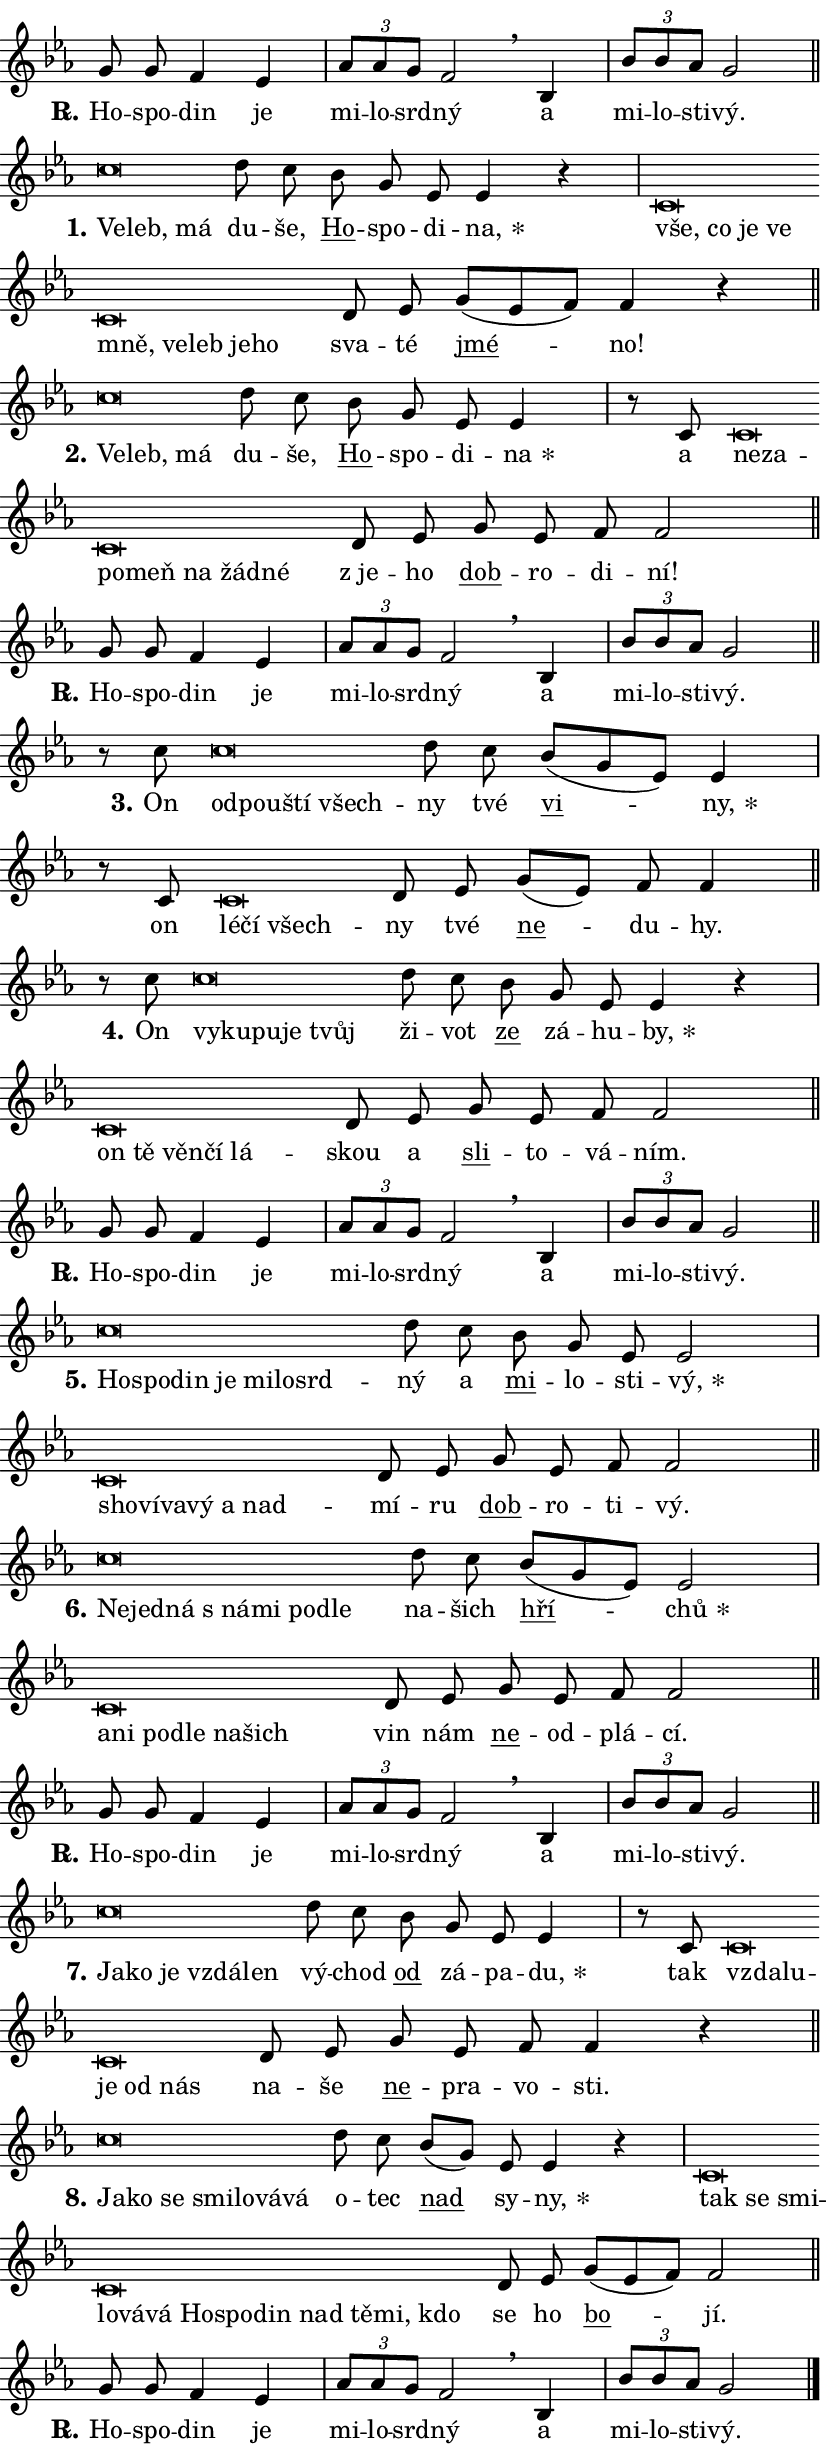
\version "2.24.0"
\header { tagline = "" }
\paper {
  indent = 0\cm
  top-margin = 0\cm
  right-margin = 0.13\cm % to fit lyric hyphens
  bottom-margin = 0\cm
  left-margin = 0\cm
  paper-width = 14\cm
  page-breaking = #ly:one-page-breaking
  system-system-spacing.basic-distance = #11
  score-system-spacing.basic-distance = #11
  ragged-last = ##f
}


%% Author: Thomas Morley
%% https://lists.gnu.org/archive/html/lilypond-user/2020-05/msg00002.html
#(define (line-position grob)
"Returns position of @var[grob} in current system:
   @code{'start}, if at first time-step
   @code{'end}, if at last time-step
   @code{'middle} otherwise
"
  (let* ((col (ly:item-get-column grob))
         (ln (ly:grob-object col 'left-neighbor))
         (rn (ly:grob-object col 'right-neighbor))
         (col-to-check-left (if (ly:grob? ln) ln col))
         (col-to-check-right (if (ly:grob? rn) rn col))
         (break-dir-left
           (and
             (ly:grob-property col-to-check-left 'non-musical #f)
             (ly:item-break-dir col-to-check-left)))
         (break-dir-right
           (and
             (ly:grob-property col-to-check-right 'non-musical #f)
             (ly:item-break-dir col-to-check-right))))
        (cond ((eqv? 1 break-dir-left) 'start)
              ((eqv? -1 break-dir-right) 'end)
              (else 'middle))))

#(define (tranparent-at-line-position vctor)
  (lambda (grob)
  "Relying on @code{line-position} select the relevant enry from @var{vctor}.
Used to determine transparency,"
    (case (line-position grob)
      ((end) (not (vector-ref vctor 0)))
      ((middle) (not (vector-ref vctor 1)))
      ((start) (not (vector-ref vctor 2))))))

noteHeadBreakVisibility =
#(define-music-function (break-visibility)(vector?)
"Makes @code{NoteHead}s transparent relying on @var{break-visibility}"
#{
  \override NoteHead.transparent =
    #(tranparent-at-line-position break-visibility)
#})

#(define delete-ledgers-for-transparent-note-heads
  (lambda (grob)
    "Reads whether a @code{NoteHead} is transparent.
If so this @code{NoteHead} is removed from @code{'note-heads} from
@var{grob}, which is supposed to be @code{LedgerLineSpanner}.
As a result ledgers are not printed for this @code{NoteHead}"
    (let* ((nhds-array (ly:grob-object grob 'note-heads))
           (nhds-list
             (if (ly:grob-array? nhds-array)
                 (ly:grob-array->list nhds-array)
                 '()))
           ;; Relies on the transparent-property being done before
           ;; Staff.LedgerLineSpanner.after-line-breaking is executed.
           ;; This is fragile ...
           (to-keep
             (remove
               (lambda (nhd)
                 (ly:grob-property nhd 'transparent #f))
               nhds-list)))
      ;; TODO find a better method to iterate over grob-arrays, similiar
      ;; to filter/remove etc for lists
      ;; For now rebuilt from scratch
      (set! (ly:grob-object grob 'note-heads)  '())
      (for-each
        (lambda (nhd)
          (ly:pointer-group-interface::add-grob grob 'note-heads nhd))
        to-keep))))

squashNotes = {
  \override NoteHead.X-extent = #'(-0.2 . 0.2)
  \override NoteHead.Y-extent = #'(-0.75 . 0)
  \override NoteHead.stencil =
    #(lambda (grob)
       (let ((pos (ly:grob-property grob 'staff-position)))
         (begin
           (if (< pos -7) (display "ERROR: Lower brevis then expected\n") (display ""))
           (if (<= pos -6) ly:text-interface::print ly:note-head::print))))
}
unSquashNotes = {
  \revert NoteHead.X-extent
  \revert NoteHead.Y-extent
  \revert NoteHead.stencil
}

hideNotes = \noteHeadBreakVisibility #begin-of-line-visible
unHideNotes = \noteHeadBreakVisibility #all-visible

% work-around for resetting accidentals
% https://lilypond.org/doc/v2.23/Documentation/notation/displaying-rhythms#unmetered-music
cadenzaMeasure = {
  \cadenzaOff
  \partial 1024 s1024
  \cadenzaOn
}

#(define-markup-command (accent layout props text) (markup?)
  "Underline accented syllable"
  (interpret-markup layout props
    #{\markup \override #'(offset . 4.3) \underline { #text }#}))

responsum = \markup \concat {
  "R" \hspace #-1.05 \path #0.1 #'((moveto 0 0.07) (lineto 0.9 0.8)) \hspace #0.05 "."
}

spaceSize = #0.6828661417322834 % exact space size for TeX Gyre Schola

\layout {
  \context {
    \Staff
    \remove "Time_signature_engraver"
    \override LedgerLineSpanner.after-line-breaking = #delete-ledgers-for-transparent-note-heads
  }
  \context {
    \Lyrics {
      \override LyricSpace.minimum-distance = \spaceSize
      \override LyricText.font-name = #"TeX Gyre Schola"
      \override LyricText.font-size = 1
      \override StanzaNumber.font-name = #"TeX Gyre Schola Bold"
      \override StanzaNumber.font-size = 1
    }
  }
  \context {
    \Score 
    \override NoteHead.text =
      #(lambda (grob) 
        (let ((pos (ly:grob-property grob 'staff-position)))
          #{\markup {
            \combine
              \halign #-0.55 \raise #(if (= pos -6) 0 0.5) \override #'(thickness . 2) \draw-line #'(3.2 . 0)
              \musicglyph "noteheads.sM1"
          }#}))
  }
}

% magnetic-lyrics.ily
%
%   written by
%     Jean Abou Samra <jean@abou-samra.fr>
%     Werner Lemberg <wl@gnu.org>
%
%   adapted by
%     Jiri Hon <jiri.hon@gmail.com>
%
% Version 2022-Apr-15

% https://www.mail-archive.com/lilypond-user@gnu.org/msg149350.html

#(define (Left_hyphen_pointer_engraver context)
   "Collect syllable-hyphen-syllable occurrences in lyrics and store
them in properties.  This engraver only looks to the left.  For
example, if the lyrics input is @code{foo -- bar}, it does the
following.

@itemize @bullet
@item
Set the @code{text} property of the @code{LyricHyphen} grob between
@q{foo} and @q{bar} to @code{foo}.

@item
Set the @code{left-hyphen} property of the @code{LyricText} grob with
text @q{foo} to the @code{LyricHyphen} grob between @q{foo} and
@q{bar}.
@end itemize

Use this auxiliary engraver in combination with the
@code{lyric-@/text::@/apply-@/magnetic-@/offset!} hook."
   (let ((hyphen #f)
         (text #f))
     (make-engraver
      (acknowledgers
       ((lyric-syllable-interface engraver grob source-engraver)
        (set! text grob)))
      (end-acknowledgers
       ((lyric-hyphen-interface engraver grob source-engraver)
        ;(when (not (grob::has-interface grob 'lyric-space-interface))
          (set! hyphen grob)));)
      ((stop-translation-timestep engraver)
       (when (and text hyphen)
         (ly:grob-set-object! text 'left-hyphen hyphen))
       (set! text #f)
       (set! hyphen #f)))))

#(define (lyric-text::apply-magnetic-offset! grob)
   "If the space between two syllables is less than the value in
property @code{LyricText@/.details@/.squash-threshold}, move the right
syllable to the left so that it gets concatenated with the left
syllable.

Use this function as a hook for
@code{LyricText@/.after-@/line-@/breaking} if the
@code{Left_@/hyphen_@/pointer_@/engraver} is active."
   (let ((hyphen (ly:grob-object grob 'left-hyphen #f)))
     (when hyphen
       (let ((left-text (ly:spanner-bound hyphen LEFT)))
         (when (grob::has-interface left-text 'lyric-syllable-interface)
           (let* ((common (ly:grob-common-refpoint grob left-text X))
                  (this-x-ext (ly:grob-extent grob common X))
                  (left-x-ext
                   (begin
                     ;; Trigger magnetism for left-text.
                     (ly:grob-property left-text 'after-line-breaking)
                     (ly:grob-extent left-text common X)))
                  ;; `delta` is the gap width between two syllables.
                  (delta (- (interval-start this-x-ext)
                            (interval-end left-x-ext)))
                  (details (ly:grob-property grob 'details))
                  (threshold (assoc-get 'squash-threshold details 0.2)))
             (when (< delta threshold)
               (let* (;; We have to manipulate the input text so that
                      ;; ligatures crossing syllable boundaries are not
                      ;; disabled.  For languages based on the Latin
                      ;; script this is essentially a beautification.
                      ;; However, for non-Western scripts it can be a
                      ;; necessity.
                      (lt (ly:grob-property left-text 'text))
                      (rt (ly:grob-property grob 'text))
                      (is-space (grob::has-interface hyphen 'lyric-space-interface))
                      (space (if is-space " " ""))
                      (extra-delta (if is-space spaceSize 0))
                      ;; Append new syllable.
                      (ltrt-space (if (and (string? lt) (string? rt))
                                (string-append lt space rt)
                                (make-concat-markup (list lt space rt))))
                      ;; Right-align `ltrt` to the right side.
                      (ltrt-space-markup (grob-interpret-markup
                               grob
                               (make-translate-markup
                                (cons (interval-length this-x-ext) 0)
                                (make-right-align-markup ltrt-space)))))
                 (begin
                   ;; Don't print `left-text`.
                   (ly:grob-set-property! left-text 'stencil #f)
                   ;; Set text and stencil (which holds all collected
                   ;; syllables so far) and shift it to the left.
                   (ly:grob-set-property! grob 'text ltrt-space)
                   (ly:grob-set-property! grob 'stencil ltrt-space-markup)
                   (ly:grob-translate-axis! grob (- (- delta extra-delta)) X))))))))))


#(define (lyric-hyphen::displace-bounds-first grob)
   ;; Make very sure this callback isn't triggered too early.
   (let ((left (ly:spanner-bound grob LEFT))
         (right (ly:spanner-bound grob RIGHT)))
     (ly:grob-property left 'after-line-breaking)
     (ly:grob-property right 'after-line-breaking)
     (ly:lyric-hyphen::print grob)))

squashThreshold = #0.4

\layout {
  \context {
    \Lyrics
    \consists #Left_hyphen_pointer_engraver
    \override LyricText.after-line-breaking =
      #lyric-text::apply-magnetic-offset!
    \override LyricHyphen.stencil = #lyric-hyphen::displace-bounds-first
    \override LyricText.details.squash-threshold = \squashThreshold
    \override LyricHyphen.minimum-distance = 0
    \override LyricHyphen.minimum-length = \squashThreshold
  }
}

squashText = \override LyricText.details.squash-threshold = 9999
unSquashText = \override LyricText.details.squash-threshold = \squashThreshold

leftText = \override LyricText.self-alignment-X = #LEFT
unLeftText = \revert LyricText.self-alignment-X

starOffset = #(lambda (grob) 
                (let ((x_offset (ly:self-alignment-interface::aligned-on-x-parent grob)))
                  (if (= x_offset 0) 0 (+ x_offset 1.2))))

star = #(define-music-function (syllable)(string?)
"Append star separator at the end of a syllable"
#{
  \once \override LyricText.X-offset = #starOffset
  \lyricmode { \markup {
    #syllable
    \override #'((font-name . "TeX Gyre Schola Bold")) \hspace #0.2 \lower #0.65 \larger "*"
  } }
#})

starAccent = #(define-music-function (syllable)(string?)
"Append star separator at the end of a syllable and make accent"
#{
  \once \override LyricText.X-offset = #starOffset
  \lyricmode { \markup {
    \accent #syllable
    \override #'((font-name . "TeX Gyre Schola Bold")) \hspace #0.2 \lower #0.65 \larger "*"
  } }
#})

breath = #(define-music-function (syllable)(string?)
"Append breathing indicator at the end of a syllable"
#{
  \lyricmode { \markup { #syllable "+" } }
#})

optionalBreath = #(define-music-function (syllable)(string?)
"Append optional breathing indicator at the end of a syllable"
#{
  \lyricmode { \markup { #syllable "(+)" } }
#})


\score {
    <<
        \new Voice = "melody" { \cadenzaOn \key es \major \relative { g'8 g f4 es \cadenzaMeasure \bar "|" \tuplet 3/2 { as8[ as g] } f2 \breathe \bar "" bes,4 \cadenzaMeasure \bar "|" \tuplet 3/2 { bes'8[ bes as] } g2 \cadenzaMeasure \bar "||" \break } }
        \new Lyrics \lyricsto "melody" { \lyricmode { \set stanza = \responsum
Ho -- spo -- din je mi -- lo -- srd -- ný a mi -- lo -- sti -- vý. } }
    >>
    \layout {}
}

\score {
    <<
        \new Voice = "melody" { \cadenzaOn \key es \major \relative { \squashNotes c''\breve*1/16 \hideNotes \breve*1/16 \breve*1/16 \bar "" \unHideNotes \unSquashNotes d8 c \bar "" bes g es es4 r \cadenzaMeasure \bar "|" \squashNotes c\breve*1/16 \hideNotes \breve*1/16 \bar "" \breve*1/16 \bar "" \breve*1/16 \bar "" \breve*1/16 \bar "" \breve*1/16 \bar "" \breve*1/16 \bar "" \breve*1/16 \breve*1/16 \bar "" \unHideNotes \unSquashNotes d8 es \bar "" g[( es f)] f4 r \cadenzaMeasure \bar "||" \break } }
        \new Lyrics \lyricsto "melody" { \lyricmode { \set stanza = "1."
\leftText Ve -- \squashText leb, má \unLeftText \unSquashText du -- še, \markup \accent Ho -- spo -- di -- \star na, \leftText vše, \squashText co je ve mně, ve -- leb je -- ho \unLeftText \unSquashText sva -- té \markup \accent jmé -- no! } }
    >>
    \layout {}
}

\score {
    <<
        \new Voice = "melody" { \cadenzaOn \key es \major \relative { \squashNotes c''\breve*1/16 \hideNotes \breve*1/16 \breve*1/16 \bar "" \unHideNotes \unSquashNotes d8 c \bar "" bes g es es4 \cadenzaMeasure \bar "|" r8 c \squashNotes c\breve*1/16 \hideNotes \breve*1/16 \bar "" \breve*1/16 \bar "" \breve*1/16 \bar "" \breve*1/16 \bar "" \breve*1/16 \breve*1/16 \bar "" \unHideNotes \unSquashNotes d8 es \bar "" g es f f2 \cadenzaMeasure \bar "||" \break } }
        \new Lyrics \lyricsto "melody" { \lyricmode { \set stanza = "2."
\leftText Ve -- \squashText leb, má \unLeftText \unSquashText du -- še, \markup \accent Ho -- spo -- di -- \star na a \leftText ne -- \squashText za -- po -- meň na žád -- né \unLeftText \unSquashText "z je" -- ho \markup \accent dob -- ro -- di -- ní! } }
    >>
    \layout {}
}

\score {
    <<
        \new Voice = "melody" { \cadenzaOn \key es \major \relative { g'8 g f4 es \cadenzaMeasure \bar "|" \tuplet 3/2 { as8[ as g] } f2 \breathe \bar "" bes,4 \cadenzaMeasure \bar "|" \tuplet 3/2 { bes'8[ bes as] } g2 \cadenzaMeasure \bar "||" \break } }
        \new Lyrics \lyricsto "melody" { \lyricmode { \set stanza = \responsum
Ho -- spo -- din je mi -- lo -- srd -- ný a mi -- lo -- sti -- vý. } }
    >>
    \layout {}
}

\score {
    <<
        \new Voice = "melody" { \cadenzaOn \key es \major \relative { r8 c''8 \squashNotes c\breve*1/16 \hideNotes \breve*1/16 \bar "" \breve*1/16 \breve*1/16 \bar "" \unHideNotes \unSquashNotes d8 c \bar "" bes[( g es)] es4 \cadenzaMeasure \bar "|" r8 c \squashNotes c\breve*1/16 \hideNotes \breve*1/16 \breve*1/16 \bar "" \unHideNotes \unSquashNotes d8 es \bar "" g[( es)] f f4 \cadenzaMeasure \bar "||" \break } }
        \new Lyrics \lyricsto "melody" { \lyricmode { \set stanza = "3."
On \leftText od -- \squashText pou -- ští všech -- \unLeftText \unSquashText ny tvé \markup \accent vi -- \star ny, on \leftText lé -- \squashText čí všech -- \unLeftText \unSquashText ny tvé \markup \accent ne -- du -- hy. } }
    >>
    \layout {}
}

\score {
    <<
        \new Voice = "melody" { \cadenzaOn \key es \major \relative { r8 c''8 \squashNotes c\breve*1/16 \hideNotes \breve*1/16 \bar "" \breve*1/16 \bar "" \breve*1/16 \breve*1/16 \bar "" \unHideNotes \unSquashNotes d8 c \bar "" bes g es es4 r \cadenzaMeasure \bar "|" \squashNotes c\breve*1/16 \hideNotes \breve*1/16 \bar "" \breve*1/16 \bar "" \breve*1/16 \breve*1/16 \bar "" \unHideNotes \unSquashNotes d8 es \bar "" g es f f2 \cadenzaMeasure \bar "||" \break } }
        \new Lyrics \lyricsto "melody" { \lyricmode { \set stanza = "4."
On \leftText vy -- \squashText ku -- pu -- je tvůj \unLeftText \unSquashText ži -- vot \markup \accent ze zá -- hu -- \star by, \leftText on \squashText tě věn -- čí lá -- \unLeftText \unSquashText skou a \markup \accent sli -- to -- vá -- ním. } }
    >>
    \layout {}
}

\score {
    <<
        \new Voice = "melody" { \cadenzaOn \key es \major \relative { g'8 g f4 es \cadenzaMeasure \bar "|" \tuplet 3/2 { as8[ as g] } f2 \breathe \bar "" bes,4 \cadenzaMeasure \bar "|" \tuplet 3/2 { bes'8[ bes as] } g2 \cadenzaMeasure \bar "||" \break } }
        \new Lyrics \lyricsto "melody" { \lyricmode { \set stanza = \responsum
Ho -- spo -- din je mi -- lo -- srd -- ný a mi -- lo -- sti -- vý. } }
    >>
    \layout {}
}

\score {
    <<
        \new Voice = "melody" { \cadenzaOn \key es \major \relative { \squashNotes c''\breve*1/16 \hideNotes \breve*1/16 \bar "" \breve*1/16 \bar "" \breve*1/16 \bar "" \breve*1/16 \bar "" \breve*1/16 \breve*1/16 \bar "" \unHideNotes \unSquashNotes d8 c \bar "" bes g es es2 \cadenzaMeasure \bar "|" \squashNotes c\breve*1/16 \hideNotes \breve*1/16 \bar "" \breve*1/16 \bar "" \breve*1/16 \bar "" \breve*1/16 \breve*1/16 \bar "" \unHideNotes \unSquashNotes d8 es \bar "" g es f f2 \cadenzaMeasure \bar "||" \break } }
        \new Lyrics \lyricsto "melody" { \lyricmode { \set stanza = "5."
\leftText Ho -- \squashText spo -- din je mi -- lo -- srd -- \unLeftText \unSquashText ný a \markup \accent mi -- lo -- sti -- \star vý, \leftText sho -- \squashText ví -- va -- vý a nad -- \unLeftText \unSquashText mí -- ru \markup \accent dob -- ro -- ti -- vý. } }
    >>
    \layout {}
}

\score {
    <<
        \new Voice = "melody" { \cadenzaOn \key es \major \relative { \squashNotes c''\breve*1/16 \hideNotes \breve*1/16 \bar "" \breve*1/16 \bar "" \breve*1/16 \bar "" \breve*1/16 \bar "" \breve*1/16 \breve*1/16 \bar "" \unHideNotes \unSquashNotes d8 c \bar "" bes[( g es)] es2 \cadenzaMeasure \bar "|" \squashNotes c\breve*1/16 \hideNotes \breve*1/16 \bar "" \breve*1/16 \bar "" \breve*1/16 \bar "" \breve*1/16 \breve*1/16 \bar "" \unHideNotes \unSquashNotes d8 es \bar "" g es f f2 \cadenzaMeasure \bar "||" \break } }
        \new Lyrics \lyricsto "melody" { \lyricmode { \set stanza = "6."
\leftText Ne -- \squashText jed -- ná "s ná" -- mi po -- dle \unLeftText \unSquashText na -- šich \markup \accent hří -- \star chů \leftText a -- \squashText ni po -- dle na -- šich \unLeftText \unSquashText vin nám \markup \accent ne -- od -- plá -- cí. } }
    >>
    \layout {}
}

\score {
    <<
        \new Voice = "melody" { \cadenzaOn \key es \major \relative { g'8 g f4 es \cadenzaMeasure \bar "|" \tuplet 3/2 { as8[ as g] } f2 \breathe \bar "" bes,4 \cadenzaMeasure \bar "|" \tuplet 3/2 { bes'8[ bes as] } g2 \cadenzaMeasure \bar "||" \break } }
        \new Lyrics \lyricsto "melody" { \lyricmode { \set stanza = \responsum
Ho -- spo -- din je mi -- lo -- srd -- ný a mi -- lo -- sti -- vý. } }
    >>
    \layout {}
}

\score {
    <<
        \new Voice = "melody" { \cadenzaOn \key es \major \relative { \squashNotes c''\breve*1/16 \hideNotes \breve*1/16 \bar "" \breve*1/16 \bar "" \breve*1/16 \breve*1/16 \bar "" \unHideNotes \unSquashNotes d8 c \bar "" bes g es es4 \cadenzaMeasure \bar "|" r8 c8 \squashNotes c\breve*1/16 \hideNotes \breve*1/16 \bar "" \breve*1/16 \bar "" \breve*1/16 \breve*1/16 \bar "" \unHideNotes \unSquashNotes d8 es \bar "" g es f f4 r \cadenzaMeasure \bar "||" \break } }
        \new Lyrics \lyricsto "melody" { \lyricmode { \set stanza = "7."
\leftText Ja -- \squashText ko je vzdá -- len \unLeftText \unSquashText vý -- chod \markup \accent od zá -- pa -- \star du, tak \leftText vzda -- \squashText lu -- je od nás \unLeftText \unSquashText na -- še \markup \accent ne -- pra -- vo -- sti. } }
    >>
    \layout {}
}

\score {
    <<
        \new Voice = "melody" { \cadenzaOn \key es \major \relative { \squashNotes c''\breve*1/16 \hideNotes \breve*1/16 \bar "" \breve*1/16 \bar "" \breve*1/16 \bar "" \breve*1/16 \bar "" \breve*1/16 \breve*1/16 \bar "" \unHideNotes \unSquashNotes d8 c \bar "" bes[( g)] es es4 r \cadenzaMeasure \bar "|" \squashNotes c\breve*1/16 \hideNotes \breve*1/16 \bar "" \breve*1/16 \bar "" \breve*1/16 \bar "" \breve*1/16 \bar "" \breve*1/16 \bar "" \breve*1/16 \bar "" \breve*1/16 \bar "" \breve*1/16 \bar "" \breve*1/16 \bar "" \breve*1/16 \bar "" \breve*1/16 \breve*1/16 \bar "" \unHideNotes \unSquashNotes d8 es \bar "" g[( es f)] f2 \cadenzaMeasure \bar "||" \break } }
        \new Lyrics \lyricsto "melody" { \lyricmode { \set stanza = "8."
\leftText Ja -- \squashText ko se smi -- lo -- vá -- vá \unLeftText \unSquashText o -- tec \markup \accent nad sy -- \star ny, \leftText tak \squashText se smi -- lo -- vá -- vá Ho -- spo -- din nad tě -- mi, kdo \unLeftText \unSquashText se ho \markup \accent bo -- jí. } }
    >>
    \layout {}
}

\score {
    <<
        \new Voice = "melody" { \cadenzaOn \key es \major \relative { g'8 g f4 es \cadenzaMeasure \bar "|" \tuplet 3/2 { as8[ as g] } f2 \breathe \bar "" bes,4 \cadenzaMeasure \bar "|" \tuplet 3/2 { bes'8[ bes as] } g2 \cadenzaMeasure \bar "||" \break } \bar "|." }
        \new Lyrics \lyricsto "melody" { \lyricmode { \set stanza = \responsum
Ho -- spo -- din je mi -- lo -- srd -- ný a mi -- lo -- sti -- vý. } }
    >>
    \layout {}
}
